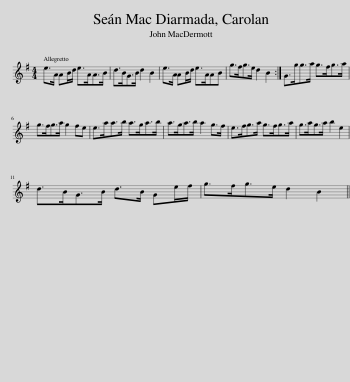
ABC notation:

X:1
L:1/8
M:4/4
I:linebreak $
K:G
V:1 treble
V:1
 e>A AB/d/ e>AA>B | d>BG>B d2 B2 | e>A AB/d/ e>AAB | g>fg>e d2 B2 :| G>gg>a g>fg>a |$ %5
 g>fg>a g2 fe | e>aa>b a>ga>b | a>ga>b a2 g>f | e>fg>a g>fg>a | g>ag>a b2 e2 |$ %10
 d>BG>B d>B Ge/f/ | g>fg>e d2 B2 || %12
